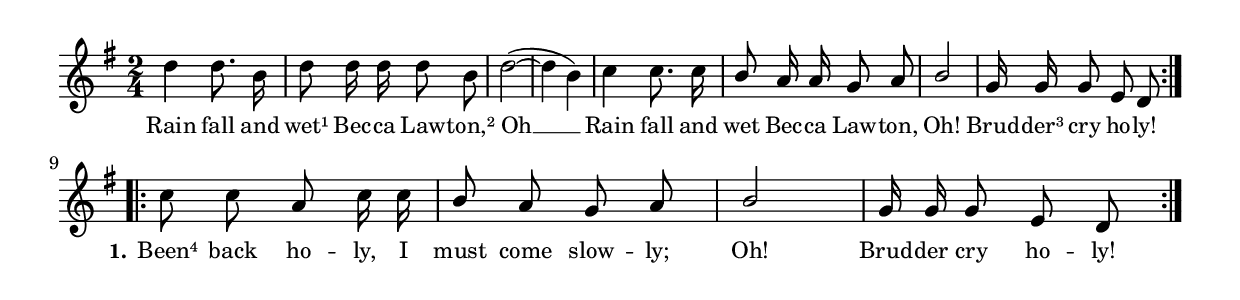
% 029.ly - Score sheet for "Rain fall and wet Becca Lawton."
% Copyright (C) 2007  Marcus Brinkmann <marcus@gnu.org>
%
% This score sheet is free software; you can redistribute it and/or
% modify it under the terms of the Creative Commons Legal Code
% Attribution-ShareALike as published by Creative Commons; either
% version 2.0 of the License, or (at your option) any later version.
%
% This score sheet is distributed in the hope that it will be useful,
% but WITHOUT ANY WARRANTY; without even the implied warranty of
% MERCHANTABILITY or FITNESS FOR A PARTICULAR PURPOSE.  See the
% Creative Commons Legal Code Attribution-ShareALike for more details.
%
% You should have received a copy of the Creative Commons Legal Code
% Attribution-ShareALike along with this score sheet; if not, write to
% Creative Commons, 543 Howard Street, 5th Floor,
% San Francisco, CA 94105-3013  United States

\version "2.10.0"

%\header
%{
%  title = "Rain fall and wet Becca Lawton."
%  composer = "trad."
%}

melody =
<<
  \context Voice
  {
    \set Staff.midiInstrument = "acoustic grand"
    \override Staff.VerticalAxisGroup #'minimum-Y-extent = #'(0 . 0)
	
    \autoBeamOff

    \time 2/4
    \clef violin
    \key g \major

    \repeat volta 2
    {
      d''4 d''8. b'16 | d''8 d''16 d'' d''8 b' |
      d''2(~ | d''4 b')|
      \override Stem #'neutral-direction = #1
      c''4 c''8. c''16 |
      b'8 a'16 a' g'8 a' | b'2 | g'16 g' g'8 e' d' \break
    }
    
    \repeat volta 2
    {
      c''8 c'' a' c''16 c'' | b'8 a' g' a' |
      b'2 | g'16 g' g'8 e' d'
    }
  }
  \lyricsto "" \new Lyrics
  {
    \override LyricText #'font-size = #0
    \override StanzaNumber #'font-size = #-1

    Rain fall and wet¹
    Bec -- ca Law -- ton,² Oh __
    Rain fall and wet Bec -- ca Law -- ton, Oh!
    Brud -- der³ cry ho -- ly!
    \set stanza = "1."
    Been⁴ back ho -- ly,
    I must come slow -- ly;
    Oh!  Brud -- der cry ho -- ly!
  }
>>


\score
{
  \new Staff { \melody }

  \layout { indent = 0.0 }
}

\score
{
  \new Staff { \unfoldRepeats \melody }

  
  \midi {
    \context {
      \Score
      tempoWholesPerMinute = #(ly:make-moment 82 4)
      }
    }


}
